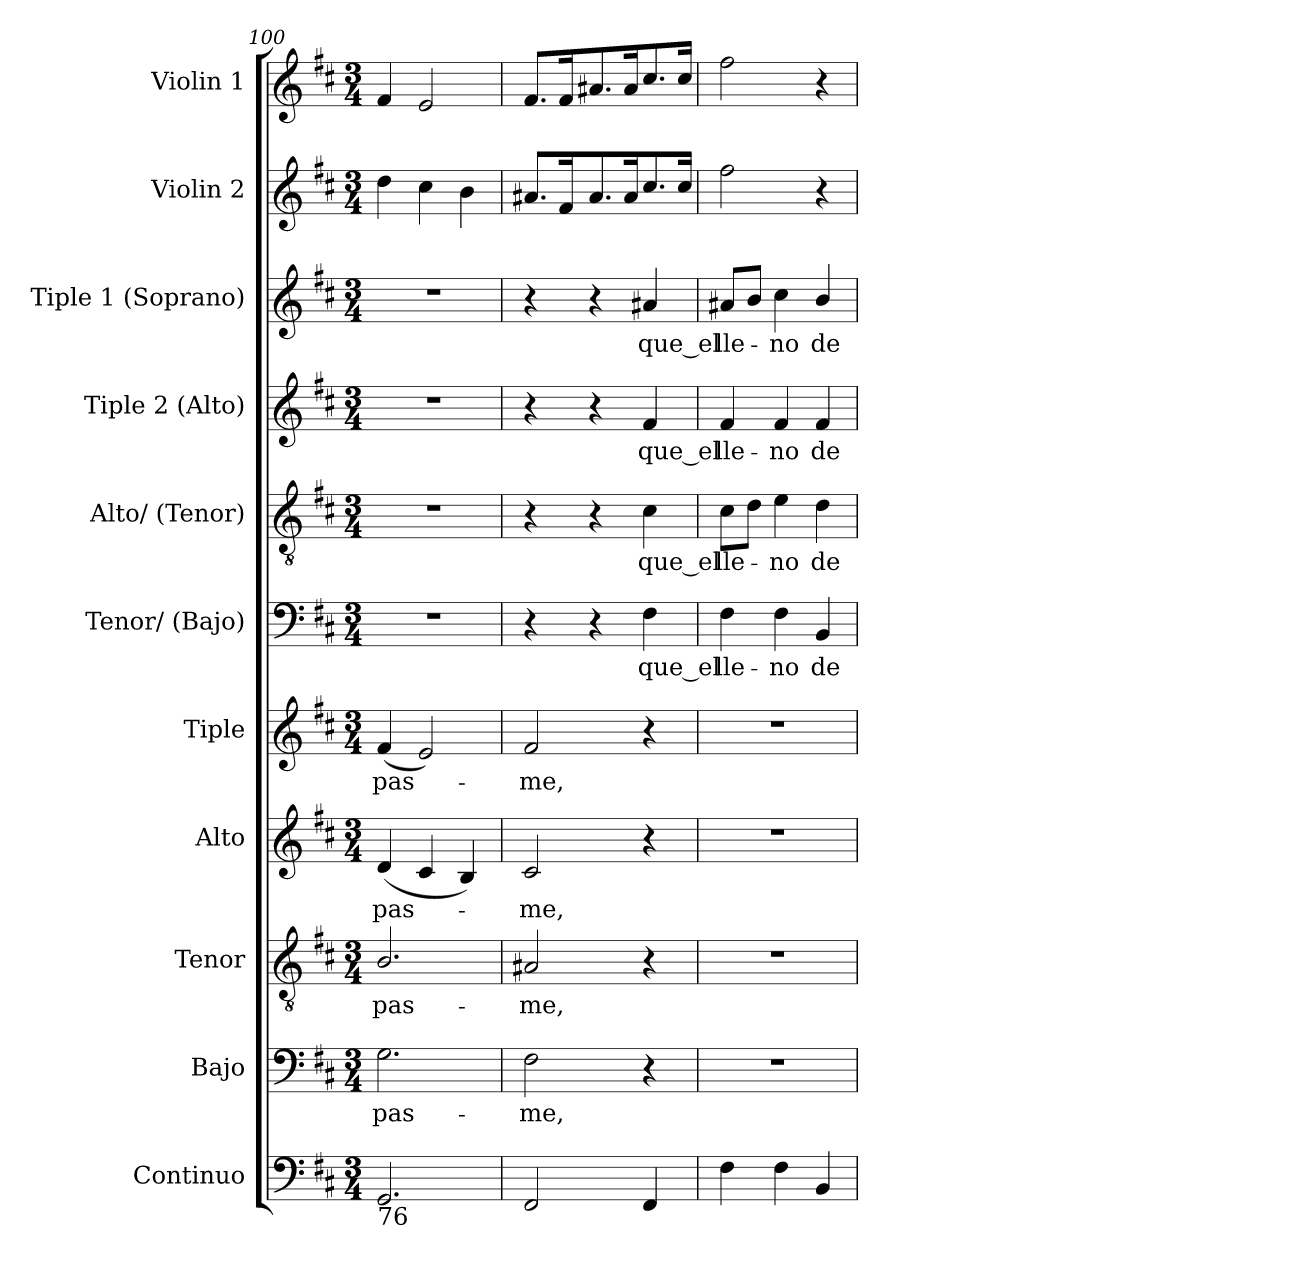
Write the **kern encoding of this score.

**kern	**kern	**text	**kern	**text	**kern	**text	**kern	**text	**kern	**text	**kern	**text	**kern	**text	**kern	**text	**kern	**kern
*part11	*part10	*part10	*part9	*part9	*part8	*part8	*part7	*part7	*part6	*part6	*part5	*part5	*part4	*part4	*part3	*part3	*part2	*part1
*staff11	*staff10	*staff10	*staff9	*staff9	*staff8	*staff8	*staff7	*staff7	*staff6	*staff6	*staff5	*staff5	*staff4	*staff4	*staff3	*staff3	*staff2	*staff1
*I"Continuo	*I"Bajo	*	*I"Tenor	*	*I"Alto	*	*I"Tiple	*	*I"Tenor/ (Bajo)	*	*I"Alto/ (Tenor)	*	*I"Tiple  2 (Alto)	*	*I"Tiple 1 (Soprano)	*	*I"Violin 2	*I"Violin 1
*	*I'B.	*	*I'T.	*	*I'A.	*	*	*	*I'B.	*	*I'T.	*	*I'A.	*	*I'S.	*	*I'Vln. 2	*I'Vln. 1
*clefF4	*clefF4	*	*clefGv2	*	*clefG2	*	*clefG2	*	*clefF4	*	*clefGv2	*	*clefG2	*	*clefG2	*	*clefG2	*clefG2
*	*	*	*ITrd7c12	*	*	*	*	*	*	*	*ITrd7c12	*	*	*	*	*	*	*
*k[f#c#]	*k[f#c#]	*	*k[f#c#]	*	*k[f#c#]	*	*k[f#c#]	*	*k[f#c#]	*	*k[f#c#]	*	*k[f#c#]	*	*k[f#c#]	*	*k[f#c#]	*k[f#c#]
*D:	*D:	*	*D:	*	*D:	*	*D:	*	*D:	*	*D:	*	*D:	*	*D:	*	*D:	*D:
*M3/4	*M3/4	*	*M3/4	*	*M3/4	*	*M3/4	*	*M3/4	*	*M3/4	*	*M3/4	*	*M3/4	*	*M3/4	*M3/4
=100	=100	=100	=100	=100	=100	=100	=100	=100	=100	=100	=100	=100	=100	=100	=100	=100	=100	=100
!	!	!LO:LY:b:color=#000000	!	!	!	!	!	!	!	!	!	!	!	!	!	!	!	!
!	!	!	!	!LO:LY:b:color=#000000	!	!	!	!	!	!	!	!	!	!	!	!	!	!
!	!	!	!	!	!	!LO:LY:b:color=#000000	!	!	!	!	!	!	!	!	!	!	!	!
!LO:TX:b:t=76	!	!	!	!	!	!	!	!	!	!	!	!	!	!	!	!	!	!
!	!	!	!	!	!	!	!	!LO:LY:b:color=#000000	!LO:N:vis=1	!	!LO:N:vis=1	!	!LO:N:vis=1	!	!LO:N:vis=1	!	!	!
2.GGi/	2.Gi\	pas-	2.BBi/	pas-	(4di/	pas-	(4f#i/	pas-	2.r	.	2.r	.	2.r	.	2.r	.	4ddi\	4f#i/
.	.	.	.	.	4c#i/	.	2ei/)	.	.	.	.	.	.	.	.	.	4cc#i\	2ei/
.	.	.	.	.	4Bi/)	.	.	.	.	.	.	.	.	.	.	.	4bi\	.
=101	=101	=101	=101	=101	=101	=101	=101	=101	=101	=101	=101	=101	=101	=101	=101	=101	=101	=101
!	!	!LO:LY:b:color=#000000	!	!	!	!	!	!	!	!	!	!	!	!	!	!	!	!
!	!	!	!	!LO:LY:b:color=#000000	!	!	!	!	!	!	!	!	!	!	!	!	!	!
!	!	!	!	!	!	!LO:LY:b:color=#000000	!	!	!	!	!	!	!	!	!	!	!	!
!	!	!	!	!	!	!	!	!LO:LY:b:color=#000000	!	!	!	!	!	!	!	!	!	!
2FF#i/	2F#i\	-me,	2AA#Xi/	-me,	2c#i/	-me,	2f#i/	-me,	4r	.	4r	.	4r	.	4r	.	8.a#Xi/L	8.f#i/L
.	.	.	.	.	.	.	.	.	.	.	.	.	.	.	.	.	16f#i/k	16f#i/k
.	.	.	.	.	.	.	.	.	4r	.	4r	.	4r	.	4r	.	8.a#i/	8.a#Xi/
.	.	.	.	.	.	.	.	.	.	.	.	.	.	.	.	.	16a#i/k	16a#i/k
!	!	!	!	!	!	!	!	!	!	!LO:LY:b:color=#000000	!	!	!	!	!	!	!	!
!	!	!	!	!	!	!	!	!	!	!	!	!LO:LY:b:color=#000000	!	!	!	!	!	!
!	!	!	!	!	!	!	!	!	!	!	!	!	!	!LO:LY:b:color=#000000	!	!	!	!
!	!	!	!	!	!	!	!	!	!	!	!	!	!	!	!	!LO:LY:b:color=#000000	!	!
4FF#i/	4r	.	4r	.	4r	.	4r	.	4F#i\	que_el	4C#i\	que_el	4f#i/	que_el	4a#Xi/	que_el	8.cc#i/	8.cc#i/
.	.	.	.	.	.	.	.	.	.	.	.	.	.	.	.	.	16cc#i/Jk	16cc#i/Jk
=102	=102	=102	=102	=102	=102	=102	=102	=102	=102	=102	=102	=102	=102	=102	=102	=102	=102	=102
!	!LO:N:vis=1	!	!LO:N:vis=1	!	!LO:N:vis=1	!	!LO:N:vis=1	!	!	!	!	!	!	!	!	!	!	!
!	!	!	!	!	!	!	!	!	!	!LO:LY:b:color=#000000	!	!	!	!	!	!	!	!
!	!	!	!	!	!	!	!	!	!	!	!	!LO:LY:b:color=#000000	!	!	!	!	!	!
!	!	!	!	!	!	!	!	!	!	!	!	!	!	!LO:LY:b:color=#000000	!	!	!	!
!	!	!	!	!	!	!	!	!	!	!	!	!	!	!	!	!LO:LY:b:color=#000000	!	!
4F#i\	2.r	.	2.r	.	2.r	.	2.r	.	4F#i\	lle-	8C#i\L	lle-	4f#i/	lle-	8a#Xi/L	lle-	2ff#i\	2ff#i\
.	.	.	.	.	.	.	.	.	.	.	8Di\J	.	.	.	8bi/J	.	.	.
!	!	!	!	!	!	!	!	!	!	!LO:LY:b:color=#000000	!	!	!	!	!	!	!	!
!	!	!	!	!	!	!	!	!	!	!	!	!LO:LY:b:color=#000000	!	!	!	!	!	!
!	!	!	!	!	!	!	!	!	!	!	!	!	!	!LO:LY:b:color=#000000	!	!	!	!
!	!	!	!	!	!	!	!	!	!	!	!	!	!	!	!	!LO:LY:b:color=#000000	!	!
4F#i\	.	.	.	.	.	.	.	.	4F#i\	-no	4Ei\	-no	4f#i/	-no	4cc#i\	-no	.	.
!	!	!	!	!	!	!	!	!	!	!LO:LY:b:color=#000000	!	!	!	!	!	!	!	!
!	!	!	!	!	!	!	!	!	!	!	!	!LO:LY:b:color=#000000	!	!	!	!	!	!
!	!	!	!	!	!	!	!	!	!	!	!	!	!	!LO:LY:b:color=#000000	!	!	!	!
!	!	!	!	!	!	!	!	!	!	!	!	!	!	!	!	!LO:LY:b:color=#000000	!	!
4BBi/	.	.	.	.	.	.	.	.	4BBi/	de	4Di\	de	4f#i/	de	4bi/	de	4r	4r
=	=	=	=	=	=	=	=	=	=	=	=	=	=	=	=	=	=	=
*-	*-	*-	*-	*-	*-	*-	*-	*-	*-	*-	*-	*-	*-	*-	*-	*-	*-	*-
